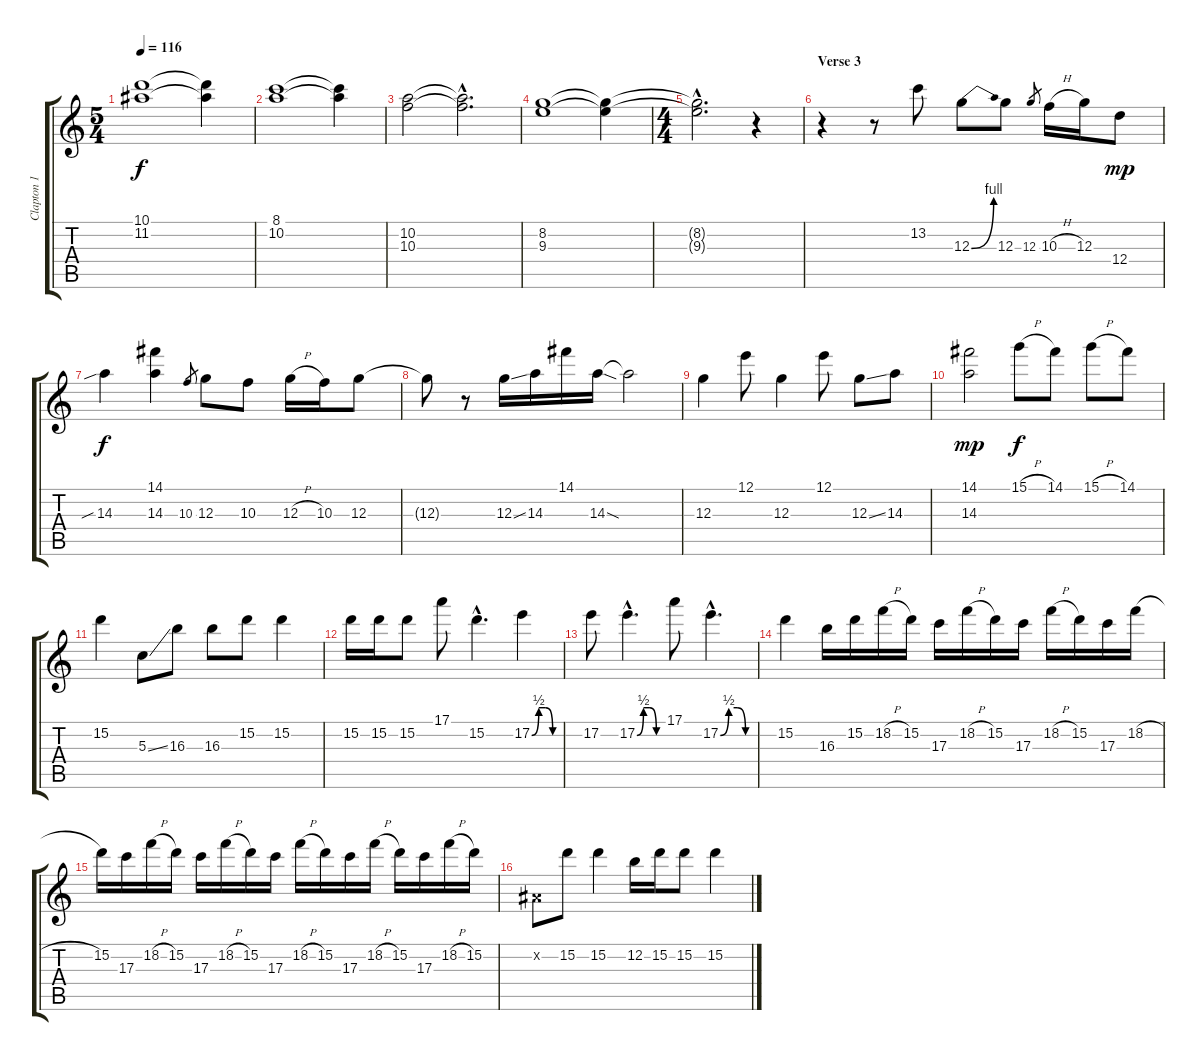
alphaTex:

\track ("Clapton 1" "Clapton 1") {instrument overdrivenguitar}
\staff {score tabs}
\tuning (E4 B3 G3 D3 A2 E2) {hide}
\ts (5 4)
\tempo 116
\clef g2
\ks c
(10.1 11.2).1{dy f} (10.1{t} 11.2{t}).4 |
(8.1 10.2).1 (8.1{t} 10.2{t}).4 |
(10.2 10.3).2 (10.2{hac t} 10.3{hac t}).2{d} |
(8.2 9.3).1 (8.2{t} 9.3{t}).4 |
\ts (4 4)
(8.2{hac t} 9.3{hac t}).2{d} r.4 |
\section ("" "Verse 3")
r.4 r.8 13.2.8 12.3{be (bend 0 0 60 4)}.8 12.3.8 12.3.8{gr} 10.3{h}.16 12.3.16 12.4.8{dy mp} |
14.3{sib}.4{dy f} (14.1 14.3).4 10.3.8{gr} 12.3.8 10.3.8 12.3{h}.16 10.3.16 12.3.8 |
12.3{t}.8 r.8 12.3{ss}.16 14.3.16 14.1.16 14.3{sod}.16 14.3{t}.2 |
12.3.4 12.1.8 12.3.4 12.1.8 12.3{ss}.8 14.3.8 |
(14.1 14.3).2{dy mp} 15.1{h}.8{dy f} 14.1.8 15.1{h}.8 14.1.8 |
15.2.4 5.3{ss}.8 16.3.8 16.3.8 15.2.8 15.2.4 |
15.2.16 15.2.16 15.2.8 17.1.8 15.2{hac}.4{d} 17.2{be (custom 0 0 15 2 30 2 45 0 60 0)}.4 |
17.2.8 17.2{be (custom 0 0 15 2 30 2 45 0 60 0) hac}.4{d} 17.1.8 17.2{be (custom 0 0 15 2 30 2 45 0 60 0) hac}.4{d} |
15.2.4 16.3.16 15.2.16 18.2{h}.16 15.2.16 17.3.16 18.2{h}.16 15.2.16 17.3.16 18.2{h}.16 15.2.16 17.3.16 18.2{h}.16 |
15.2.16 17.3.16 18.2{h}.16 15.2.16 17.3.16 18.2{h}.16 15.2.16 17.3.16 18.2{h}.16 15.2.16 17.3.16 18.2{h}.16 15.2.16 17.3.16 18.2{h}.16 15.2.16 |
-1.2{x}.8 15.2.8 15.2.4 12.2.16 15.2.16 15.2.8 15.2.4
